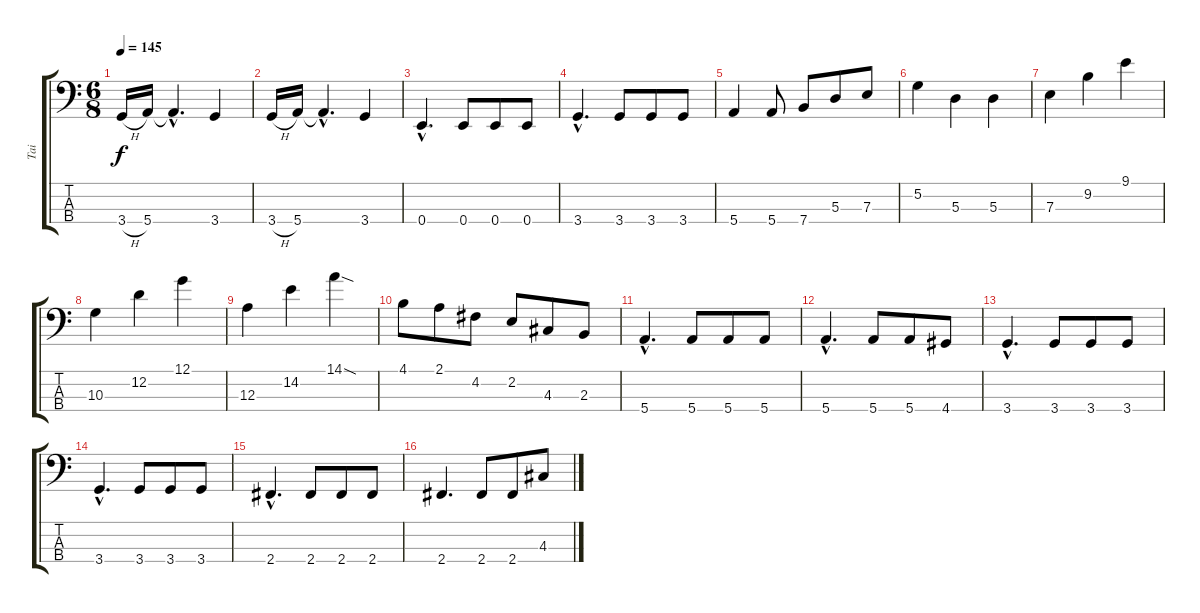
\track ("Tai" "Tai") {instrument electricbassfinger}
\staff {score tabs}
\tuning (G2 D2 A1 E1) {hide}
\ts (6 8)
\tempo 145
\clef f4
\ks c
3.4{h}.16{dy f} 5.4.16 5.4{hac t}.4{d} 3.4.4 |
3.4{h}.16 5.4.16 5.4{hac t}.4{d} 3.4.4 |
0.4{hac}.4{d} 0.4.8 0.4.8 0.4.8 |
3.4{hac}.4{d} 3.4.8 3.4.8 3.4.8 |
5.4.4 5.4.8 7.4.8 5.3.8 7.3.8 |
5.2.4 5.3.4 5.3.4 |
7.3.4 9.2.4 9.1.4 |
10.3.4 12.2.4 12.1.4 |
12.3.4 14.2.4 14.1{sod}.4 |
4.1.8 2.1.8 4.2.8 2.2.8 4.3.8 2.3.8 |
5.4{hac}.4{d} 5.4.8 5.4.8 5.4.8 |
5.4{hac}.4{d} 5.4.8 5.4.8 4.4.8 |
3.4{hac}.4{d} 3.4.8 3.4.8 3.4.8 |
3.4{hac}.4{d} 3.4.8 3.4.8 3.4.8 |
2.4{hac}.4{d} 2.4.8 2.4.8 2.4.8 |
2.4.4{d} 2.4.8 2.4.8 4.3.8
